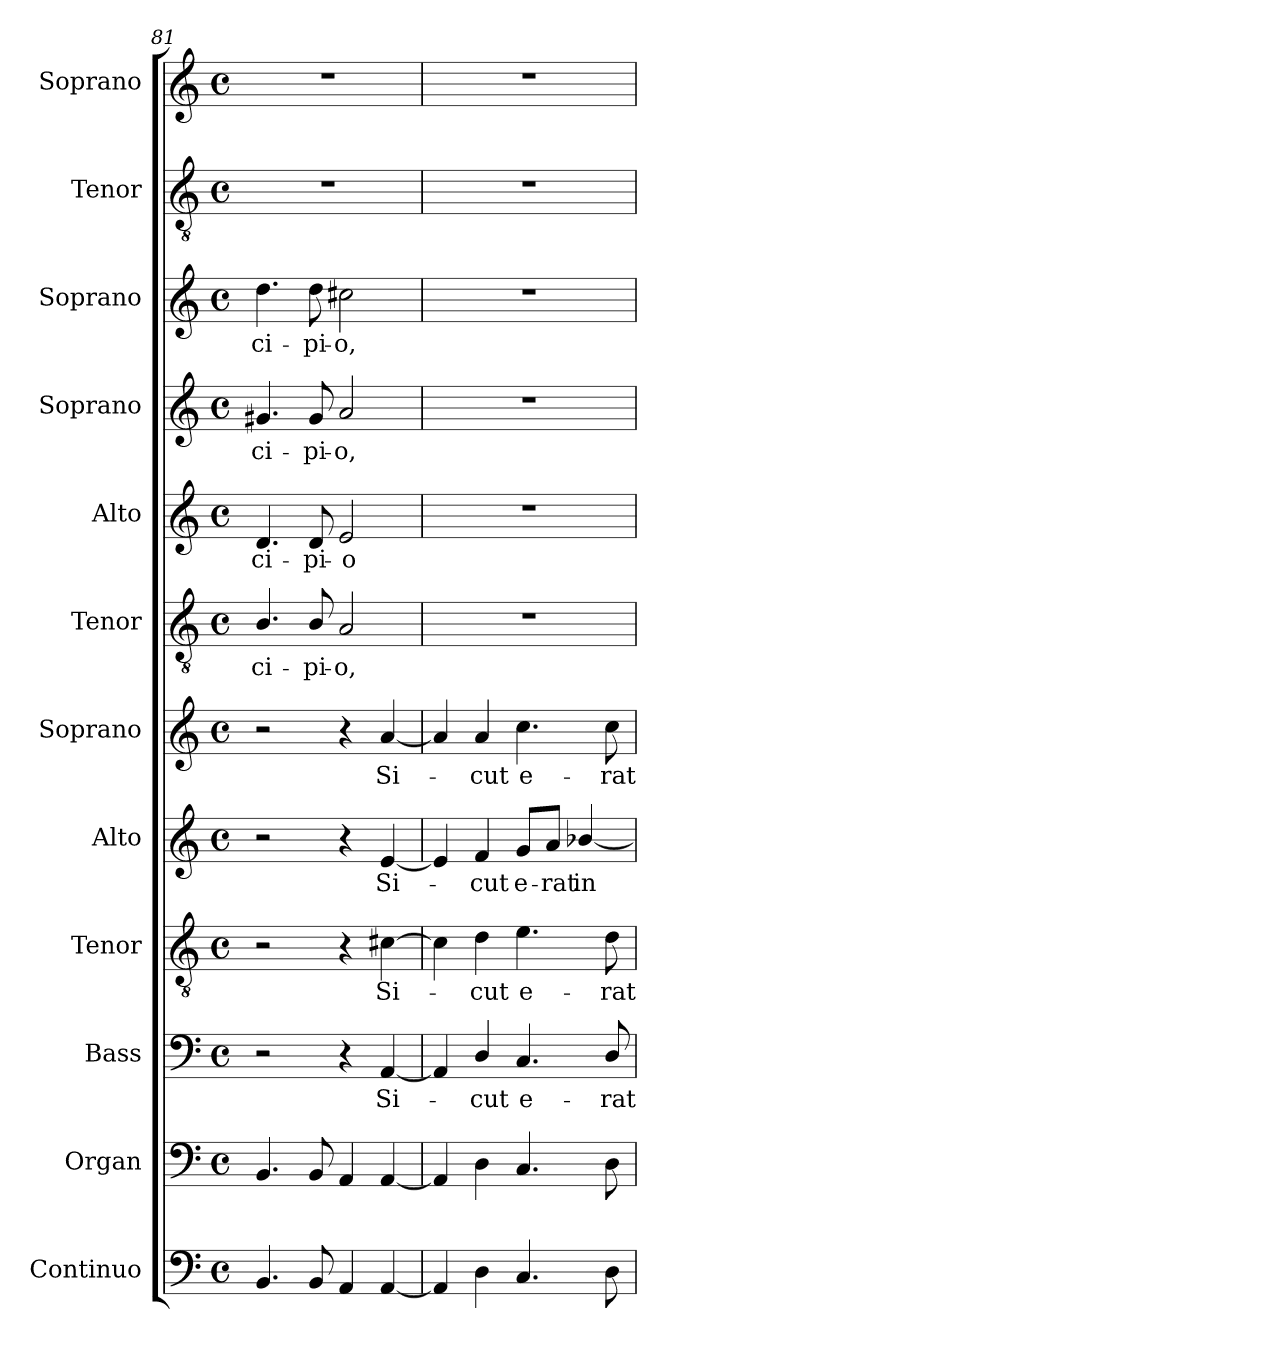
**kern	**kern	**kern	**text	**kern	**text	**kern	**text	**kern	**text	**kern	**text	**kern	**text	**kern	**text	**kern	**text	**kern	**kern
*part12	*part11	*part10	*part10	*part9	*part9	*part8	*part8	*part7	*part7	*part6	*part6	*part5	*part5	*part4	*part4	*part3	*part3	*part2	*part1
*staff12	*staff11	*staff10	*staff10	*staff9	*staff9	*staff8	*staff8	*staff7	*staff7	*staff6	*staff6	*staff5	*staff5	*staff4	*staff4	*staff3	*staff3	*staff2	*staff1
*I"Continuo	*I"Organ	*I"Bass	*	*I"Tenor	*	*I"Alto	*	*I"Soprano	*	*I"Tenor	*	*I"Alto	*	*I"Soprano	*	*I"Soprano	*	*I"Tenor	*I"Soprano
*I'Cont.	*I'Org.	*I'B.	*	*I'T.	*	*I'A.	*	*I'S.	*	*I'T.	*	*I'A.	*	*I'S.	*	*I'S.	*	*I'T.	*I'S.
*clefF4	*clefF4	*clefF4	*	*clefGv2	*	*clefG2	*	*clefG2	*	*clefGv2	*	*clefG2	*	*clefG2	*	*clefG2	*	*clefGv2	*clefG2
*	*	*	*	*ITrd7c12	*	*	*	*	*	*ITrd7c12	*	*	*	*	*	*	*	*	*
*k[]	*k[]	*k[]	*	*k[]	*	*k[]	*	*k[]	*	*k[]	*	*k[]	*	*k[]	*	*k[]	*	*k[]	*k[]
*C:	*C:	*C:	*	*C:	*	*C:	*	*C:	*	*C:	*	*C:	*	*C:	*	*C:	*	*C:	*C:
*M4/4	*M4/4	*M4/4	*	*M4/4	*	*M4/4	*	*M4/4	*	*M4/4	*	*M4/4	*	*M4/4	*	*M4/4	*	*M4/4	*M4/4
*met(c)	*met(c)	*met(c)	*	*met(c)	*	*met(c)	*	*met(c)	*	*met(c)	*	*met(c)	*	*met(c)	*	*met(c)	*	*met(c)	*met(c)
=81	=81	=81	=81	=81	=81	=81	=81	=81	=81	=81	=81	=81	=81	=81	=81	=81	=81	=81	=81
!	!	!	!	!	!	!	!	!	!	!	!LO:LY:b:color=#000000	!	!	!	!	!	!	!	!
!	!	!	!	!	!	!	!	!	!	!	!	!	!LO:LY:b:color=#000000	!	!	!	!	!	!
!	!	!	!	!	!	!	!	!	!	!	!	!	!	!	!LO:LY:b:color=#000000	!	!	!	!
!	!	!	!	!	!	!	!	!	!	!	!	!	!	!	!	!	!LO:LY:b:color=#000000	!	!
4.BBi/	4.BBi/	2r	.	2r	.	2r	.	2r	.	4.BBi/	-ci-	4.di/	-ci-	4.g#Xi/	-ci-	4.ddi\	-ci-	1r	1r
!	!	!	!	!	!	!	!	!	!	!	!LO:LY:b:color=#000000	!	!	!	!	!	!	!	!
!	!	!	!	!	!	!	!	!	!	!	!	!	!LO:LY:b:color=#000000	!	!	!	!	!	!
!	!	!	!	!	!	!	!	!	!	!	!	!	!	!	!LO:LY:b:color=#000000	!	!	!	!
!	!	!	!	!	!	!	!	!	!	!	!	!	!	!	!	!	!LO:LY:b:color=#000000	!	!
8BBi/	8BBi/	.	.	.	.	.	.	.	.	8BBi/	-pi-	8di/	-pi-	8g#i/	-pi-	8ddi\	-pi-	.	.
!	!	!	!	!	!	!	!	!	!	!	!LO:LY:b:color=#000000	!	!	!	!	!	!	!	!
!	!	!	!	!	!	!	!	!	!	!	!	!	!LO:LY:b:color=#000000	!	!	!	!	!	!
!	!	!	!	!	!	!	!	!	!	!	!	!	!	!	!LO:LY:b:color=#000000	!	!	!	!
!	!	!	!	!	!	!	!	!	!	!	!	!	!	!	!	!	!LO:LY:b:color=#000000	!	!
4AAi/	4AAi/	4r	.	4r	.	4r	.	4r	.	2AAi/	-o,	2ei/	-o	2ai/	-o,	2cc#Xi\	-o,	.	.
!	!	!	!LO:LY:b:color=#000000	!	!	!	!	!	!	!	!	!	!	!	!	!	!	!	!
!	!	!	!	!	!LO:LY:b:color=#000000	!	!	!	!	!	!	!	!	!	!	!	!	!	!
!	!	!	!	!	!	!	!LO:LY:b:color=#000000	!	!	!	!	!	!	!	!	!	!	!	!
!	!	!	!	!	!	!	!	!	!LO:LY:b:color=#000000	!	!	!	!	!	!	!	!	!	!
[<4AAi/	[<4AAi/	[<4AAi/	Si-	[>4C#Xi\	Si-	[<4ei/	Si-	[<4ai/	Si-	.	.	.	.	.	.	.	.	.	.
=82	=82	=82	=82	=82	=82	=82	=82	=82	=82	=82	=82	=82	=82	=82	=82	=82	=82	=82	=82
4AAi/]	4AAi/]	4AAi/]	.	4C#i\]	.	4ei/]	.	4ai/]	.	1r	.	1r	.	1r	.	1r	.	1r	1r
!	!	!	!LO:LY:b:color=#000000	!	!	!	!	!	!	!	!	!	!	!	!	!	!	!	!
!	!	!	!	!	!LO:LY:b:color=#000000	!	!	!	!	!	!	!	!	!	!	!	!	!	!
!	!	!	!	!	!	!	!LO:LY:b:color=#000000	!	!	!	!	!	!	!	!	!	!	!	!
!	!	!	!	!	!	!	!	!	!LO:LY:b:color=#000000	!	!	!	!	!	!	!	!	!	!
4Di\	4Di\	4Di/	-cut	4Di\	-cut	4fi/	-cut	4ai/	-cut	.	.	.	.	.	.	.	.	.	.
!	!	!	!LO:LY:b:color=#000000	!	!	!	!	!	!	!	!	!	!	!	!	!	!	!	!
!	!	!	!	!	!LO:LY:b:color=#000000	!	!	!	!	!	!	!	!	!	!	!	!	!	!
!	!	!	!	!	!	!	!LO:LY:b:color=#000000	!	!	!	!	!	!	!	!	!	!	!	!
!	!	!	!	!	!	!	!	!	!LO:LY:b:color=#000000	!	!	!	!	!	!	!	!	!	!
4.Ci/	4.Ci/	4.Ci/	e-	4.Ei\	e-	8gi/L	e-	4.cci\	e-	.	.	.	.	.	.	.	.	.	.
!	!	!	!	!	!	!	!LO:LY:b:color=#000000	!	!	!	!	!	!	!	!	!	!	!	!
.	.	.	.	.	.	8ai/J	-rat	.	.	.	.	.	.	.	.	.	.	.	.
!	!	!	!	!	!	!	!LO:LY:b:color=#000000	!	!	!	!	!	!	!	!	!	!	!	!
.	.	.	.	.	.	[<4b-Xi/	in	.	.	.	.	.	.	.	.	.	.	.	.
!	!	!	!LO:LY:b:color=#000000	!	!	!	!	!	!	!	!	!	!	!	!	!	!	!	!
!	!	!	!	!	!LO:LY:b:color=#000000	!	!	!	!	!	!	!	!	!	!	!	!	!	!
!	!	!	!	!	!	!	!	!	!LO:LY:b:color=#000000	!	!	!	!	!	!	!	!	!	!
8Di\	8Di\	8Di/	-rat	8Di\	-rat	.	.	8cci\	-rat	.	.	.	.	.	.	.	.	.	.
=	=	=	=	=	=	=	=	=	=	=	=	=	=	=	=	=	=	=	=
*-	*-	*-	*-	*-	*-	*-	*-	*-	*-	*-	*-	*-	*-	*-	*-	*-	*-	*-	*-
